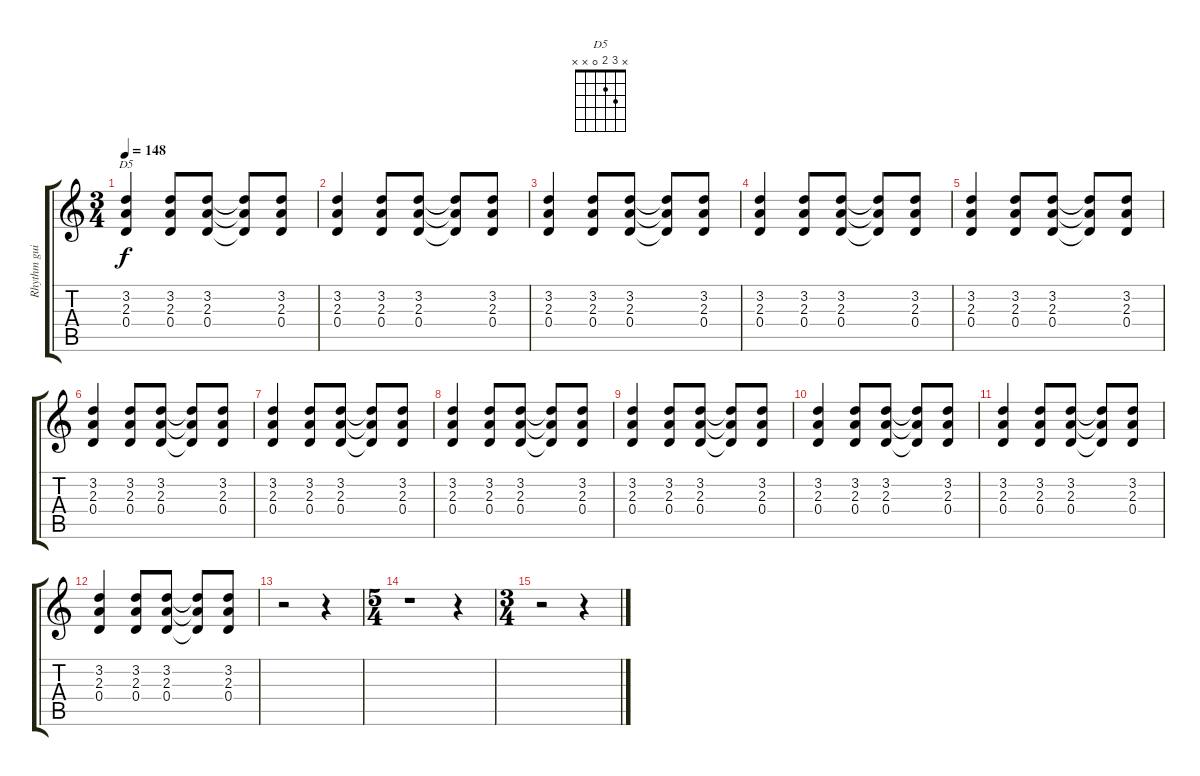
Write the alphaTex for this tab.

\track ("Rhythm guitar 2" "Rhythm gui") {instrument electricguitarclean}
\staff {score tabs}
\tuning (E4 B3 G3 D3 A2 E2) {hide}
\chord ("D5" x 3 2 0 x x)
\ts (3 4)
\tempo 148
\clef g2
\ks c
(3.2 2.3 0.4).4{ch "D5" dy f} (3.2 2.3 0.4).8 (3.2 2.3 0.4).8 (3.2{t} 2.3{t} 0.4{t}).8 (3.2 2.3 0.4).8 |
(3.2 2.3 0.4).4 (3.2 2.3 0.4).8 (3.2 2.3 0.4).8 (3.2{t} 2.3{t} 0.4{t}).8 (3.2 2.3 0.4).8 |
(3.2 2.3 0.4).4 (3.2 2.3 0.4).8 (3.2 2.3 0.4).8 (3.2{t} 2.3{t} 0.4{t}).8 (3.2 2.3 0.4).8 |
(3.2 2.3 0.4).4 (3.2 2.3 0.4).8 (3.2 2.3 0.4).8 (3.2{t} 2.3{t} 0.4{t}).8 (3.2 2.3 0.4).8 |
(3.2 2.3 0.4).4 (3.2 2.3 0.4).8 (3.2 2.3 0.4).8 (3.2{t} 2.3{t} 0.4{t}).8 (3.2 2.3 0.4).8 |
(3.2 2.3 0.4).4 (3.2 2.3 0.4).8 (3.2 2.3 0.4).8 (3.2{t} 2.3{t} 0.4{t}).8 (3.2 2.3 0.4).8 |
(3.2 2.3 0.4).4 (3.2 2.3 0.4).8 (3.2 2.3 0.4).8 (3.2{t} 2.3{t} 0.4{t}).8 (3.2 2.3 0.4).8 |
(3.2 2.3 0.4).4 (3.2 2.3 0.4).8 (3.2 2.3 0.4).8 (3.2{t} 2.3{t} 0.4{t}).8 (3.2 2.3 0.4).8 |
(3.2 2.3 0.4).4 (3.2 2.3 0.4).8 (3.2 2.3 0.4).8 (3.2{t} 2.3{t} 0.4{t}).8 (3.2 2.3 0.4).8 |
(3.2 2.3 0.4).4 (3.2 2.3 0.4).8 (3.2 2.3 0.4).8 (3.2{t} 2.3{t} 0.4{t}).8 (3.2 2.3 0.4).8 |
(3.2 2.3 0.4).4 (3.2 2.3 0.4).8 (3.2 2.3 0.4).8 (3.2{t} 2.3{t} 0.4{t}).8 (3.2 2.3 0.4).8 |
(3.2 2.3 0.4).4 (3.2 2.3 0.4).8 (3.2 2.3 0.4).8 (3.2{t} 2.3{t} 0.4{t}).8 (3.2 2.3 0.4).8 |
r.2 r.4 |
\ts (5 4)
r.1 r.4 |
\ts (3 4)
r.2 r.4
